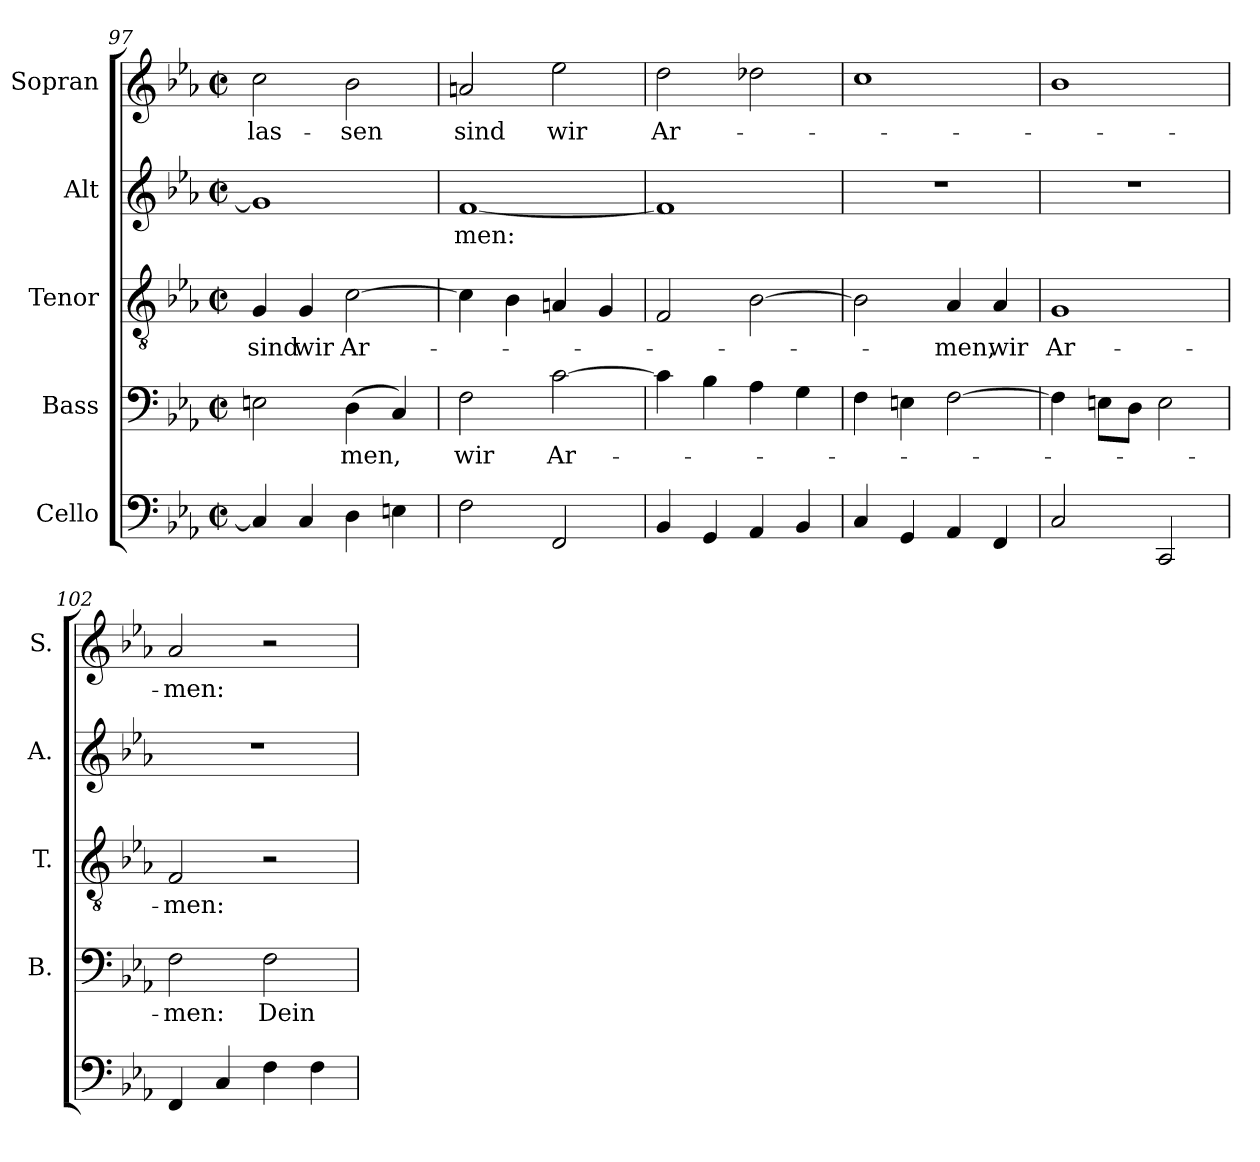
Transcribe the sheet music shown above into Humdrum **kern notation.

**kern	**kern	**text	**kern	**text	**kern	**text	**kern	**text
*part5	*part4	*part4	*part3	*part3	*part2	*part2	*part1	*part1
*staff5	*staff4	*staff4	*staff3	*staff3	*staff2	*staff2	*staff1	*staff1
*I"Cello	*I"Bass	*	*I"Tenor	*	*I"Alt	*	*I"Sopran	*
*	*I'B.	*	*I'T.	*	*I'A.	*	*I'S.	*
*clefF4	*clefF4	*	*clefGv2	*	*clefG2	*	*clefG2	*
*	*	*	*ITrd7c12	*	*	*	*	*
*k[b-e-a-]	*k[b-e-a-]	*	*k[b-e-a-]	*	*k[b-e-a-]	*	*k[b-e-a-]	*
*E-:	*E-:	*	*E-:	*	*E-:	*	*E-:	*
*M2/2	*M2/2	*	*M2/2	*	*M2/2	*	*M2/2	*
*met(c|)	*met(c|)	*	*met(c|)	*	*met(c|)	*	*met(c|)	*
=97	=97	=97	=97	=97	=97	=97	=97	=97
!	!	!	!	!LO:LY:b:color=#000000	!	!	!	!
!	!	!	!	!	!	!	!	!LO:LY:b:color=#000000
4Ci/]	2Eni\	.	4GGi/	sind	1gi]	.	2cci\	-las-
!	!	!	!	!LO:LY:b:color=#000000	!	!	!	!
4Ci/	.	.	4GGi/	wir	.	.	.	.
!	!	!LO:LY:b:color=#000000	!	!	!	!	!	!
!	!	!	!	!LO:LY:b:color=#000000	!	!	!	!
!	!	!	!	!	!	!	!	!LO:LY:b:color=#000000
4Di\	(4Di\	-men,	[>2Ci\	Ar-	.	.	2b-i\	-sen
4Eni\	4Ci/)	.	.	.	.	.	.	.
!!LO:PB:g=z
=98	=98	=98	=98	=98	=98	=98	=98	=98
!	!	!LO:LY:b:color=#000000	!	!	!	!	!	!
!	!	!	!	!	!	!LO:LY:b:color=#000000	!	!
!	!	!	!	!	!	!	!	!LO:LY:b:color=#000000
2Fi\	2Fi\	wir	4Ci\]	.	[<1fi	-men:	2ani/	sind
.	.	.	4BB-i\	.	.	.	.	.
!	!	!LO:LY:b:color=#000000	!	!	!	!	!	!
!	!	!	!	!	!	!	!	!LO:LY:b:color=#000000
2FFi/	[>2ci\	Ar-	4AAni/	.	.	.	2ee-i\	wir
.	.	.	4GGi/	.	.	.	.	.
=99	=99	=99	=99	=99	=99	=99	=99	=99
!	!	!	!	!	!	!	!	!LO:LY:b:color=#000000
4BB-i/	4ci\]	.	2FFi/	.	1fi]	.	2ddi\	Ar-
4GGi/	4B-i\	.	.	.	.	.	.	.
4AA-i/	4A-i\	.	[>2BB-i\	.	.	.	2dd-Xi\	.
4BB-i/	4Gi\	.	.	.	.	.	.	.
=100	=100	=100	=100	=100	=100	=100	=100	=100
4Ci/	4Fi\	.	2BB-i\]	.	1r	.	1cci	.
4GGi/	4Eni\	.	.	.	.	.	.	.
!	!	!	!	!LO:LY:b:color=#000000	!	!	!	!
4AA-i/	[>2Fi\	.	4AA-i/	-men,	.	.	.	.
!	!	!	!	!LO:LY:b:color=#000000	!	!	!	!
4FFi/	.	.	4AA-i/	wir	.	.	.	.
=101	=101	=101	=101	=101	=101	=101	=101	=101
!	!	!	!	!LO:LY:b:color=#000000	!	!	!	!
2Ci/	4Fi\]	.	1GGi	Ar-	1r	.	1b-i	.
.	8Eni\L	.	.	.	.	.	.	.
.	8Di\J	.	.	.	.	.	.	.
2CCi/	2Ei\	.	.	.	.	.	.	.
=102	=102	=102	=102	=102	=102	=102	=102	=102
!	!	!LO:LY:b:color=#000000	!	!	!	!	!	!
!	!	!	!	!LO:LY:b:color=#000000	!	!	!	!
!	!	!	!	!	!	!	!	!LO:LY:b:color=#000000
4FFi/	2Fi\	-men:	2FFi/	-men:	1r	.	2a-i/	-men:
4Ci/	.	.	.	.	.	.	.	.
!	!	!LO:LY:b:color=#000000	!	!	!	!	!	!
4Fi\	2Fi\	Dein	2r	.	.	.	2r	.
4Fi\	.	.	.	.	.	.	.	.
=	=	=	=	=	=	=	=	=
*-	*-	*-	*-	*-	*-	*-	*-	*-
